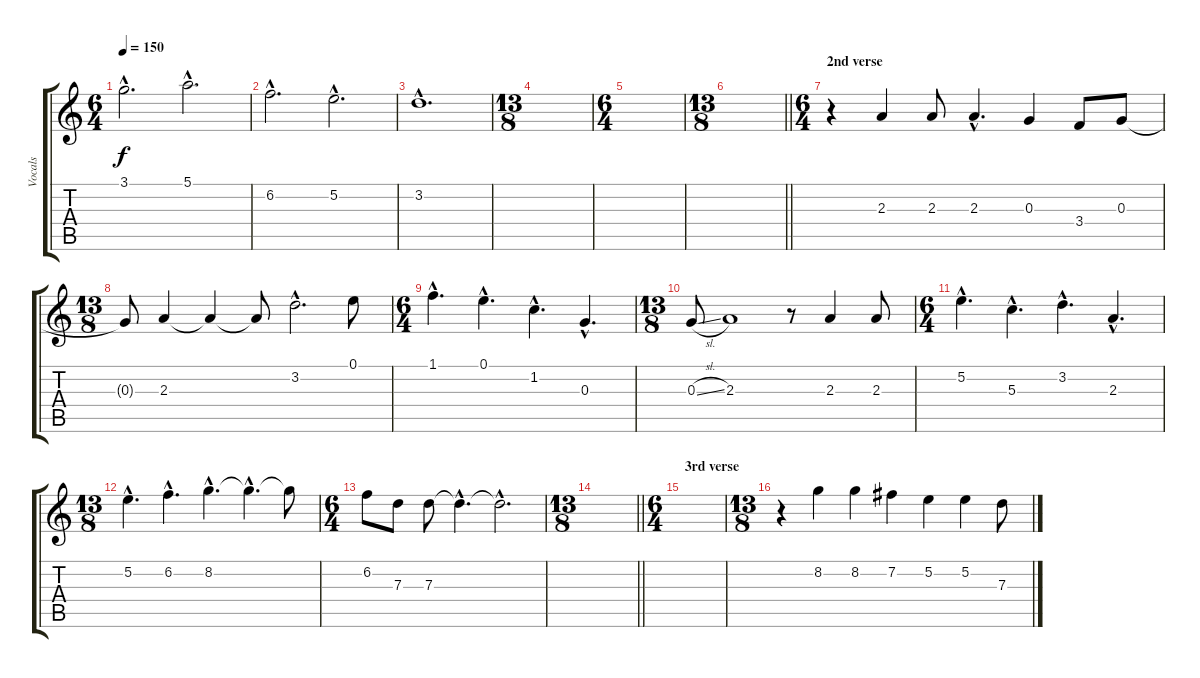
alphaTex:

\track ("Vocals" "Vocals") {instrument contrabass}
\staff {score tabs}
\tuning (E4 B3 G3 D3 A2 E2) {hide}
\ts (6 4)
\tempo 150
\clef g2
\ks c
3.1{hac}.2{d dy f} 5.1{hac}.2{d} |
6.2{hac}.2{d} 5.2{hac}.2{d} |
3.2{hac}.1{d} |
\ts (13 8)
|
\ts (6 4)
|
\ts (13 8)
\barLineRight lightlight
|
\ts (6 4)
\section ("" "2nd verse")
r.4 2.3.4 2.3.8 2.3{hac}.4{d} 0.3.4 3.4.8 0.3.8 |
\ts (13 8)
0.3{t}.8 2.3.4 2.3{t}.4 2.3{t}.8 3.2{hac}.2{d} 0.1.8 |
\ts (6 4)
1.1{hac}.4{d} 0.1{hac}.4{d} 1.2{hac}.4{d} 0.3{hac}.4{d} |
\ts (13 8)
0.3{sl}.8 2.3.1 r.8 2.3.4 2.3.8 |
\ts (6 4)
5.2{hac}.4{d} 5.3{hac}.4{d} 3.2{hac}.4{d} 2.3{hac}.4{d} |
\ts (13 8)
5.2{hac}.4{d} 6.2{hac}.4{d} 8.2{hac}.4{d} 8.2{hac t}.4{d} 8.2{t}.8 |
\ts (6 4)
6.2.8 7.3.8 7.3.8 7.3{hac t}.4{d} 7.3{hac t}.2{d} |
\ts (13 8)
\barLineRight lightlight
|
\ts (6 4)
\section ("" "3rd verse")
|
\ts (13 8)
r.4 8.2.4 8.2.4 7.2.4 5.2.4 5.2.4 7.3.8
